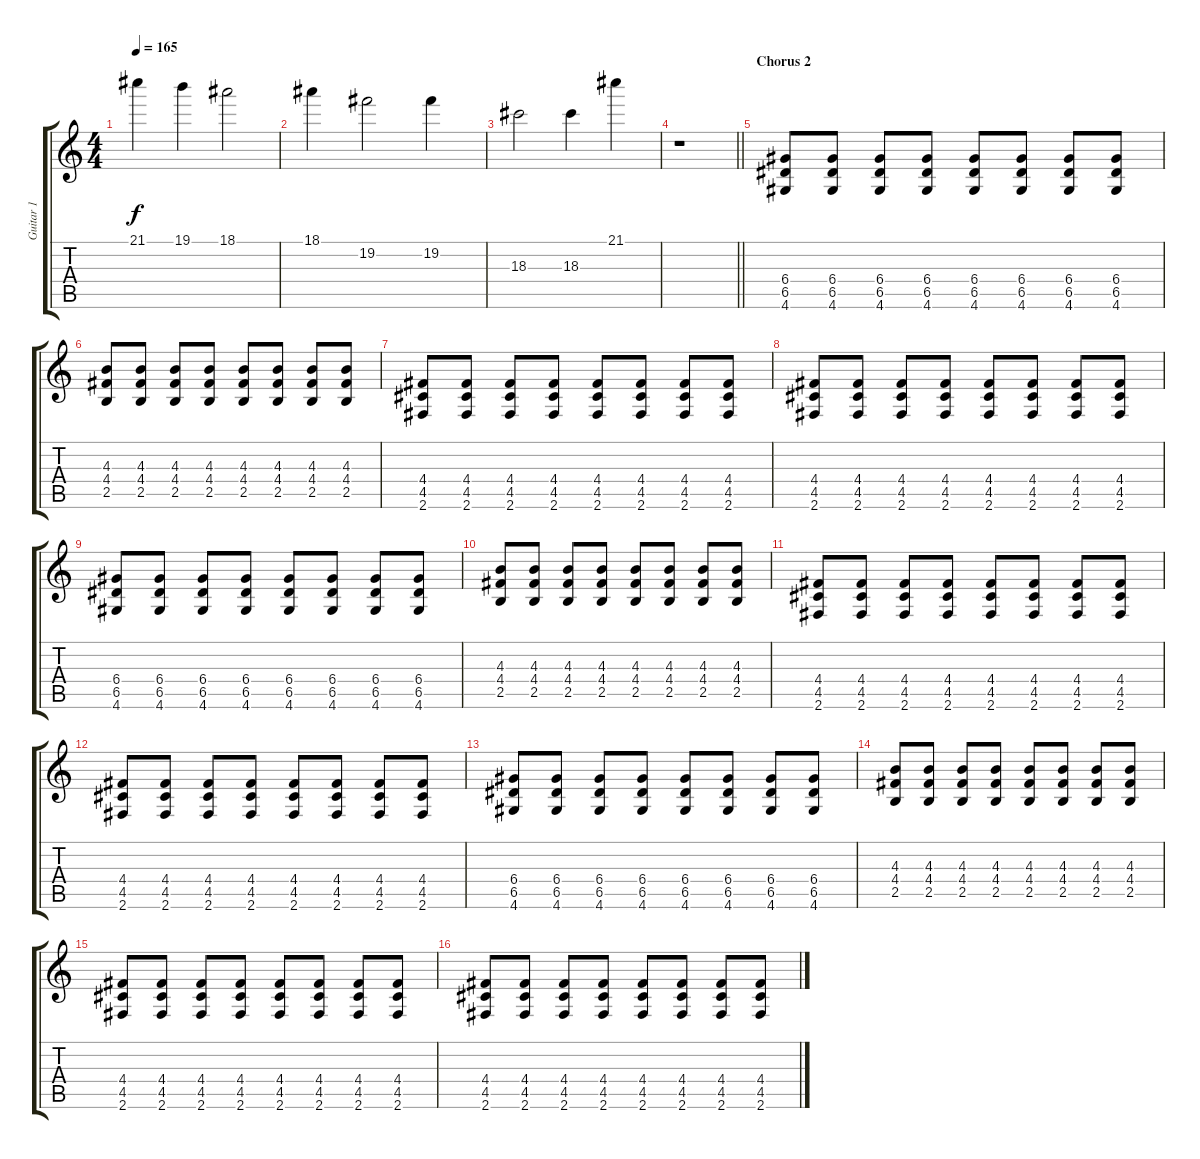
\track ("Guitar 1" "Guitar 1") {instrument distortionguitar}
\staff {score tabs}
\tuning (E4 B3 G3 D3 A2 E2) {hide}
\ts (4 4)
\tempo 165
\clef g2
\ks c
21.1.4{dy f} 19.1.4 18.1.2 |
18.1.4 19.2.2 19.2.4 |
18.3.2 18.3.4 21.1.4 |
\barLineRight lightlight
r.1 |
\section ("" "Chorus 2")
(6.4 6.5 4.6).8{volume 10 instrument distortionguitar} (6.4 6.5 4.6).8 (6.4 6.5 4.6).8 (6.4 6.5 4.6).8 (6.4 6.5 4.6).8 (6.4 6.5 4.6).8 (6.4 6.5 4.6).8 (6.4 6.5 4.6).8 |
(4.3 4.4 2.5).8 (4.3 4.4 2.5).8 (4.3 4.4 2.5).8 (4.3 4.4 2.5).8 (4.3 4.4 2.5).8 (4.3 4.4 2.5).8 (4.3 4.4 2.5).8 (4.3 4.4 2.5).8 |
(4.4 4.5 2.6).8 (4.4 4.5 2.6).8 (4.4 4.5 2.6).8 (4.4 4.5 2.6).8 (4.4 4.5 2.6).8 (4.4 4.5 2.6).8 (4.4 4.5 2.6).8 (4.4 4.5 2.6).8 |
(4.4 4.5 2.6).8 (4.4 4.5 2.6).8 (4.4 4.5 2.6).8 (4.4 4.5 2.6).8 (4.4 4.5 2.6).8 (4.4 4.5 2.6).8 (4.4 4.5 2.6).8 (4.4 4.5 2.6).8 |
(6.4 6.5 4.6).8 (6.4 6.5 4.6).8 (6.4 6.5 4.6).8 (6.4 6.5 4.6).8 (6.4 6.5 4.6).8 (6.4 6.5 4.6).8 (6.4 6.5 4.6).8 (6.4 6.5 4.6).8 |
(4.3 4.4 2.5).8 (4.3 4.4 2.5).8 (4.3 4.4 2.5).8 (4.3 4.4 2.5).8 (4.3 4.4 2.5).8 (4.3 4.4 2.5).8 (4.3 4.4 2.5).8 (4.3 4.4 2.5).8 |
(4.4 4.5 2.6).8 (4.4 4.5 2.6).8 (4.4 4.5 2.6).8 (4.4 4.5 2.6).8 (4.4 4.5 2.6).8 (4.4 4.5 2.6).8 (4.4 4.5 2.6).8 (4.4 4.5 2.6).8 |
(4.4 4.5 2.6).8 (4.4 4.5 2.6).8 (4.4 4.5 2.6).8 (4.4 4.5 2.6).8 (4.4 4.5 2.6).8 (4.4 4.5 2.6).8 (4.4 4.5 2.6).8 (4.4 4.5 2.6).8 |
(6.4 6.5 4.6).8 (6.4 6.5 4.6).8 (6.4 6.5 4.6).8 (6.4 6.5 4.6).8 (6.4 6.5 4.6).8 (6.4 6.5 4.6).8 (6.4 6.5 4.6).8 (6.4 6.5 4.6).8 |
(4.3 4.4 2.5).8 (4.3 4.4 2.5).8 (4.3 4.4 2.5).8 (4.3 4.4 2.5).8 (4.3 4.4 2.5).8 (4.3 4.4 2.5).8 (4.3 4.4 2.5).8 (4.3 4.4 2.5).8 |
(4.4 4.5 2.6).8 (4.4 4.5 2.6).8 (4.4 4.5 2.6).8 (4.4 4.5 2.6).8 (4.4 4.5 2.6).8 (4.4 4.5 2.6).8 (4.4 4.5 2.6).8 (4.4 4.5 2.6).8 |
(4.4 4.5 2.6).8 (4.4 4.5 2.6).8 (4.4 4.5 2.6).8 (4.4 4.5 2.6).8 (4.4 4.5 2.6).8 (4.4 4.5 2.6).8 (4.4 4.5 2.6).8 (4.4 4.5 2.6).8
